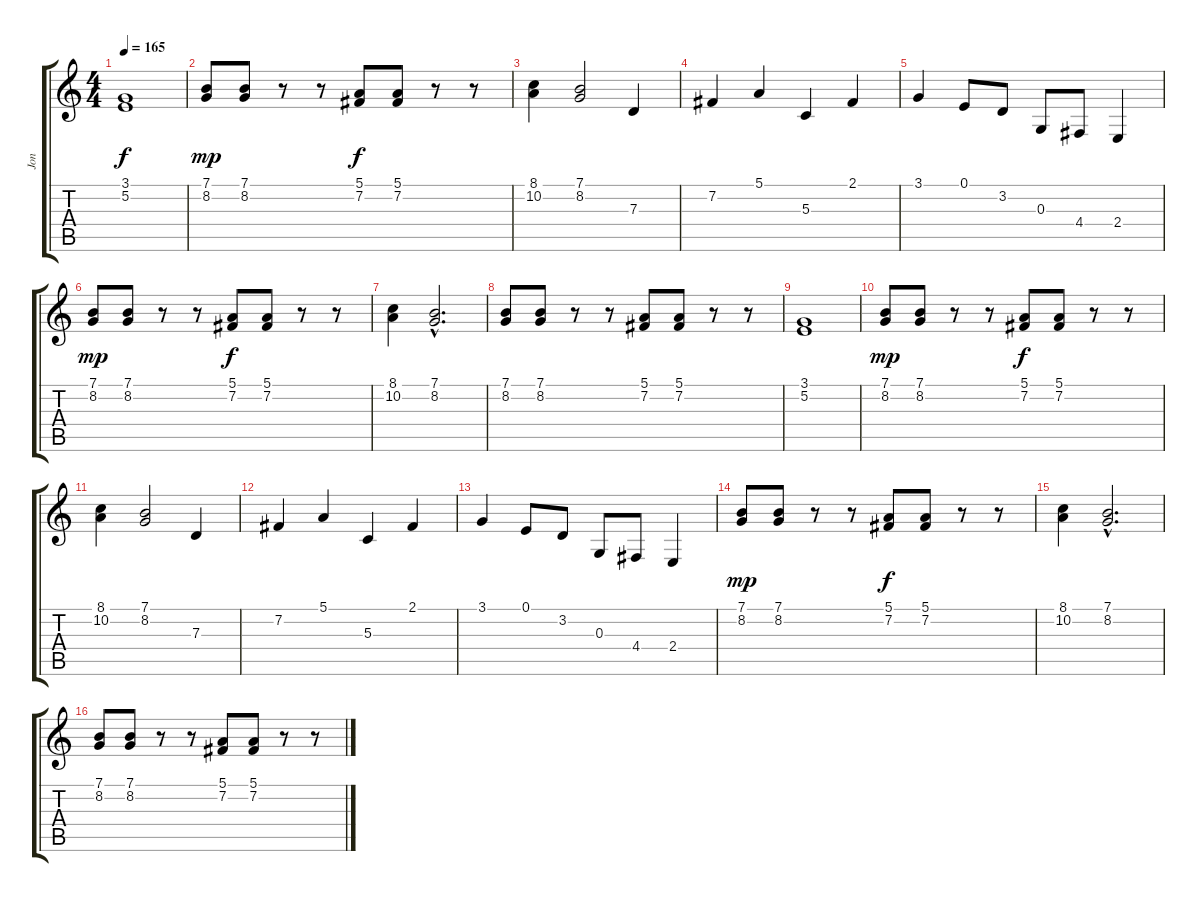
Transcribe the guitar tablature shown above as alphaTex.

\track ("Jon" "Jon") {instrument brightacousticpiano}
\staff {score tabs}
\tuning (E4 B3 G3 D3 A2 E2) {hide}
\ts (4 4)
\tempo 165
\clef g2
\ks c
(3.1 5.2).1{dy f} |
(7.1 8.2).8{dy mp} (7.1 8.2).8 r.8 r.8 (5.1 7.2).8{dy f} (5.1 7.2).8 r.8 r.8 |
(8.1 10.2).4 (7.1 8.2).2 7.3.4 |
7.2.4 5.1.4 5.3.4 2.1.4 |
3.1.4 0.1.8 3.2.8 0.3.8 4.4.8 2.4.4 |
(7.1 8.2).8{dy mp} (7.1 8.2).8 r.8 r.8 (5.1 7.2).8{dy f} (5.1 7.2).8 r.8 r.8 |
(8.1 10.2).4 (7.1{hac} 8.2{hac}).2{d} |
(7.1 8.2).8 (7.1 8.2).8 r.8 r.8 (5.1 7.2).8 (5.1 7.2).8 r.8 r.8 |
(3.1 5.2).1 |
(7.1 8.2).8{dy mp} (7.1 8.2).8 r.8 r.8 (5.1 7.2).8{dy f} (5.1 7.2).8 r.8 r.8 |
(8.1 10.2).4 (7.1 8.2).2 7.3.4 |
7.2.4 5.1.4 5.3.4 2.1.4 |
3.1.4 0.1.8 3.2.8 0.3.8 4.4.8 2.4.4 |
(7.1 8.2).8{dy mp} (7.1 8.2).8 r.8 r.8 (5.1 7.2).8{dy f} (5.1 7.2).8 r.8 r.8 |
(8.1 10.2).4 (7.1{hac} 8.2{hac}).2{d} |
(7.1 8.2).8 (7.1 8.2).8 r.8 r.8 (5.1 7.2).8 (5.1 7.2).8 r.8 r.8
